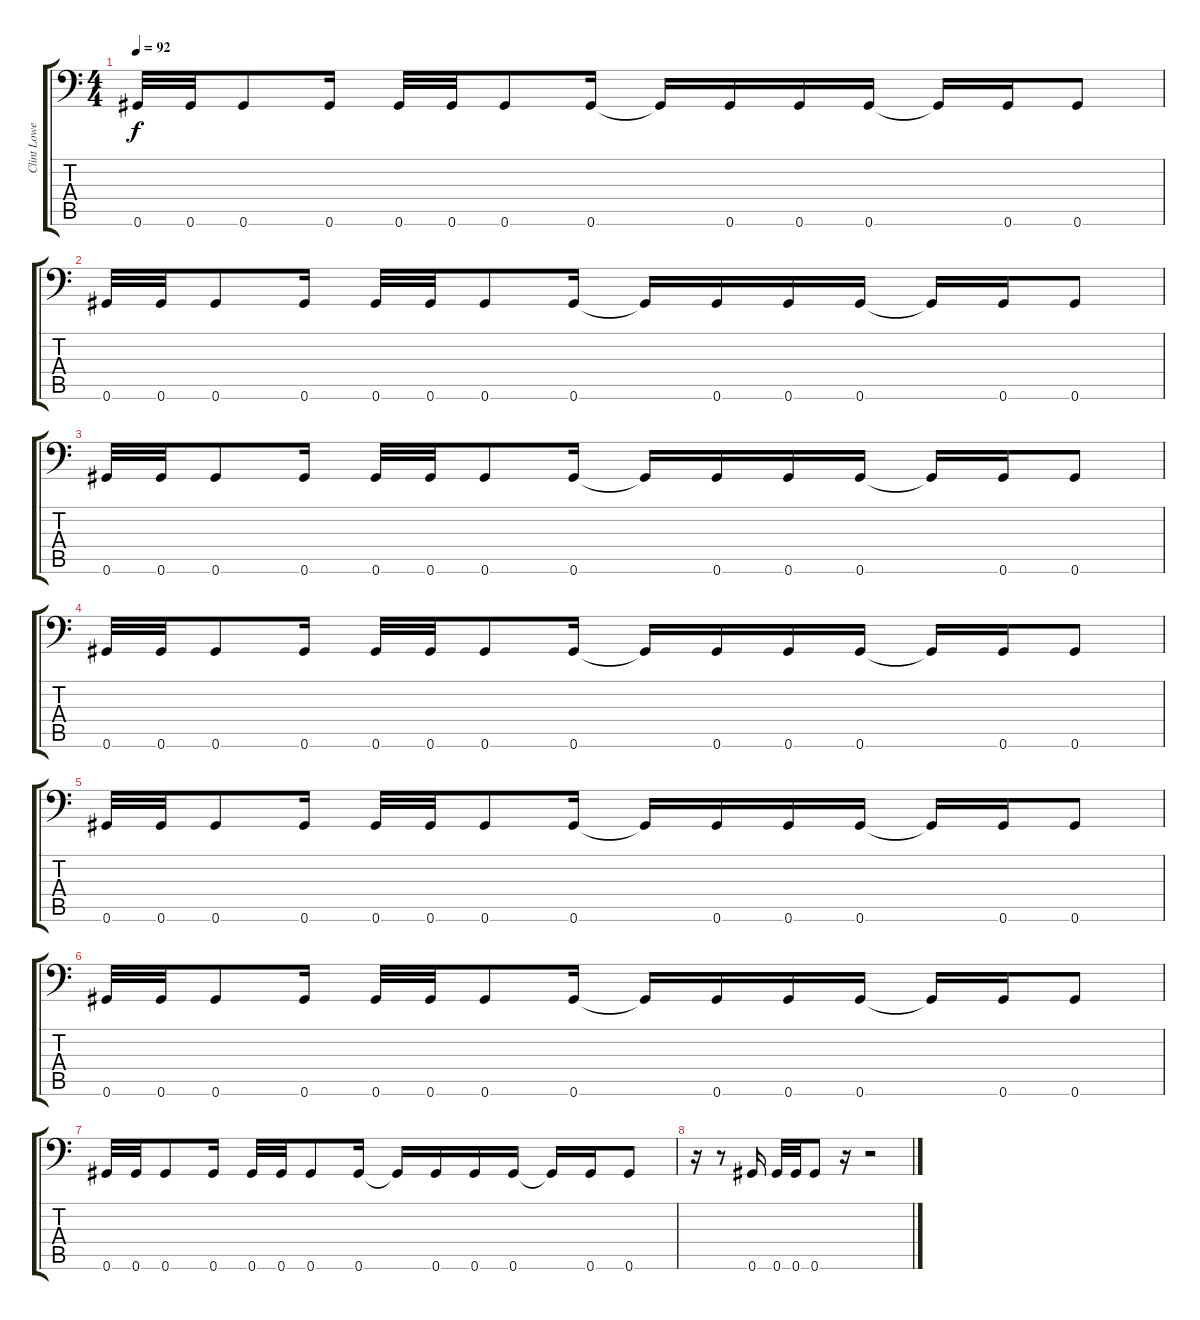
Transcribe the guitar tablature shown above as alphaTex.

\track ("Clint Lowery - Guitar" "Clint Lowe") {instrument distortionguitar}
\staff {score tabs}
\tuning (Eb4 Bb3 Gb3 Db3 Ab2 Ab1) {hide}
\ts (4 4)
\tempo 92
\clef f4
\ks c
0.6.32{dy f} 0.6.32 0.6.8 0.6.16 0.6.32 0.6.32 0.6.8 0.6.16 0.6{t}.16 0.6.16 0.6.16 0.6.16 0.6{t}.16 0.6.16 0.6.8 |
0.6.32 0.6.32 0.6.8 0.6.16 0.6.32 0.6.32 0.6.8 0.6.16 0.6{t}.16 0.6.16 0.6.16 0.6.16 0.6{t}.16 0.6.16 0.6.8 |
0.6.32 0.6.32 0.6.8 0.6.16 0.6.32 0.6.32 0.6.8 0.6.16 0.6{t}.16 0.6.16 0.6.16 0.6.16 0.6{t}.16 0.6.16 0.6.8 |
0.6.32 0.6.32 0.6.8 0.6.16 0.6.32 0.6.32 0.6.8 0.6.16 0.6{t}.16 0.6.16 0.6.16 0.6.16 0.6{t}.16 0.6.16 0.6.8 |
0.6.32 0.6.32 0.6.8 0.6.16 0.6.32 0.6.32 0.6.8 0.6.16 0.6{t}.16 0.6.16 0.6.16 0.6.16 0.6{t}.16 0.6.16 0.6.8 |
0.6.32 0.6.32 0.6.8 0.6.16 0.6.32 0.6.32 0.6.8 0.6.16 0.6{t}.16 0.6.16 0.6.16 0.6.16 0.6{t}.16 0.6.16 0.6.8 |
0.6.32 0.6.32 0.6.8 0.6.16 0.6.32 0.6.32 0.6.8 0.6.16 0.6{t}.16 0.6.16 0.6.16 0.6.16 0.6{t}.16 0.6.16 0.6.8 |
r.16 r.8 0.6.16 0.6.32 0.6.32 0.6.8 r.16 r.2
